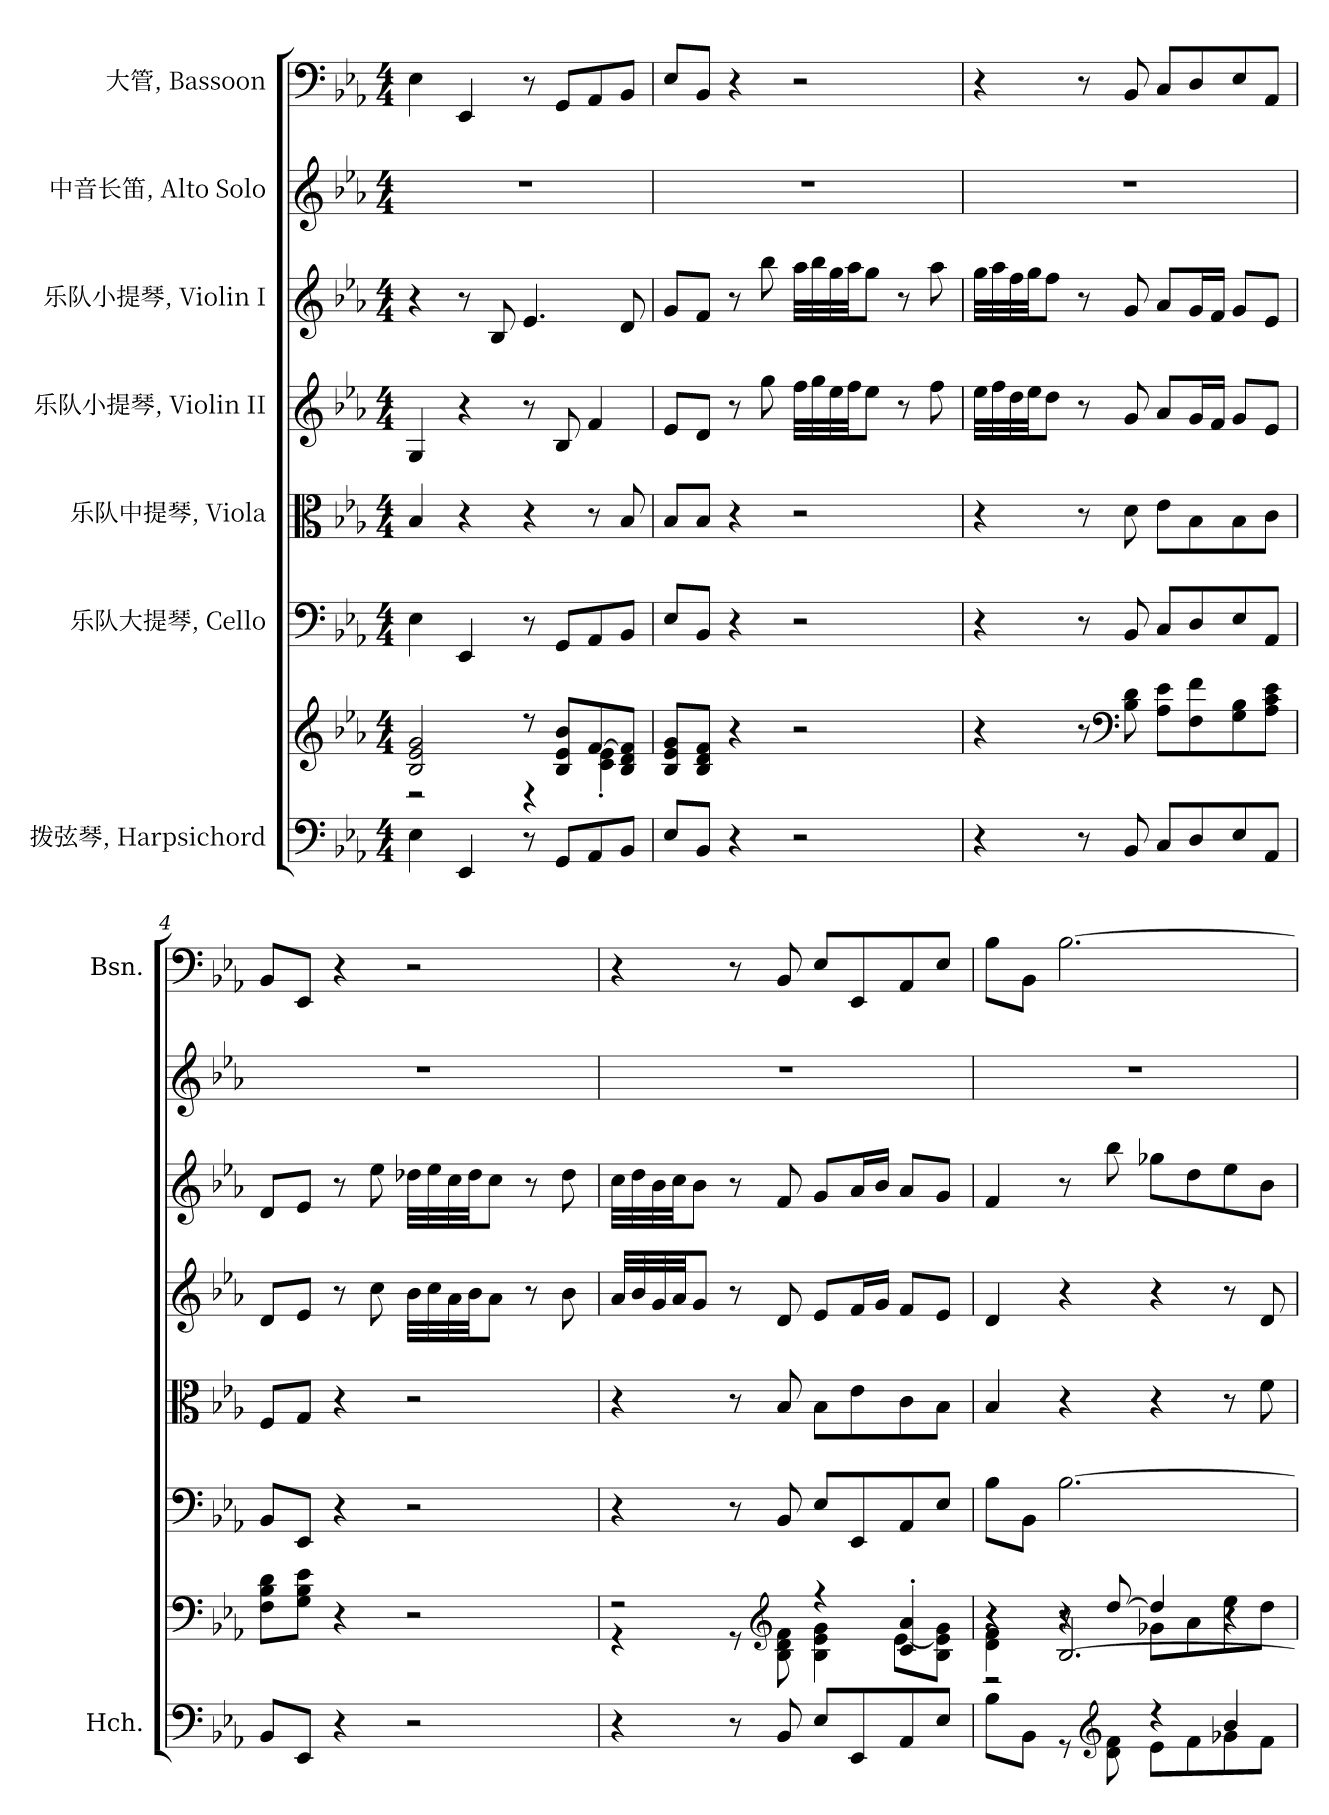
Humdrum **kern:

**kern	**kern	**kern	**kern	**kern	**kern	**kern	**kern
*part7	*part7	*part6	*part5	*part4	*part3	*part2	*part1
*staff8	*staff7	*staff6	*staff5	*staff4	*staff3	*staff2	*staff1
*I"拨弦琴, Harpsichord	*	*I"乐队大提琴, Cello	*I"乐队中提琴, Viola	*I"乐队小提琴, Violin II	*I"乐队小提琴, Violin I	*I"中音长笛, Alto Solo	*I"大管, Bassoon
*I'Hch.	*	*	*	*	*	*	*I'Bsn.
*clefF4	*clefG2	*clefF4	*clefC3	*clefG2	*clefG2	*clefG2	*clefF4
*	*	*	*	*	*	*ITrd3c5	*
*k[b-e-a-]	*k[b-e-a-]	*k[b-e-a-]	*k[b-e-a-]	*k[b-e-a-]	*k[b-e-a-]	*k[b-e-]	*k[b-e-a-]
*M4/4	*M4/4	*M4/4	*M4/4	*M4/4	*M4/4	*M4/4	*M4/4
*MM55	*MM55	*MM55	*MM55	*MM55	*MM55	*MM55	*MM55
=1	=1	=1	=1	=1	=1	=1	=1
*	*^	*	*	*	*	*	*
4E-\	2B-/ 2e-/ 2g/	2r	4E-\	4B-/	4G/	4r	1r	4E-\
4EE-/	.	.	4EE-/	4r	4r	8r	.	4EE-/
.	.	.	.	.	.	8B-/	.	.
8r	8r	4r	8r	4r	8r	4.e-/	.	8r
8GG/L	8B-/ 8e-/ 8b-/L	.	8GG/L	.	8B-/	.	.	8GG/L
8AA-/	[8f/	4c\' 4e-\'	8AA-/	8r	4f/	.	.	8AA-/
8BB-/J	8B-/ 8d/ 8f/]J	.	8BB-/J	8B-/	.	8d/	.	8BB-/J
*	*v	*v	*	*	*	*	*	*
=2	=2	=2	=2	=2	=2	=2	=2
8E-/L	8B-/ 8e-/ 8g/L	8E-/L	8B-/L	8e-/L	8g/L	1r	8E-/L
8BB-/J	8B-/ 8d/ 8f/J	8BB-/J	8B-/J	8d/J	8f/J	.	8BB-/J
4r	4r	4r	4r	8r	8r	.	4r
.	.	.	.	8gg\	8bb-\	.	.
2r	2r	2r	2r	32ff\LLL	32aa-\LLL	.	2r
.	.	.	.	32gg\	32bb-\	.	.
.	.	.	.	32ee-\	32gg\	.	.
.	.	.	.	32ff\JJ	32aa-\JJ	.	.
.	.	.	.	8ee-\J	8gg\J	.	.
.	.	.	.	8r	8r	.	.
.	.	.	.	8ff\	8aa-\	.	.
!!LO:PB:g=z
=3	=3	=3	=3	=3	=3	=3	=3
4r	4r	4r	4r	32ee-\LLL	32gg\LLL	1r	4r
.	.	.	.	32ff\	32aa-\	.	.
.	.	.	.	32dd\	32ff\	.	.
.	.	.	.	32ee-\JJ	32gg\JJ	.	.
.	.	.	.	8dd\J	8ff\J	.	.
8r	8r	8r	8r	8r	8r	.	8r
*	*clefF4	*	*	*	*	*	*
8BB-/	8B-\ 8d\	8BB-/	8d\	8g/	8g/	.	8BB-/
8C/L	8A-\ 8e-\L	8C/L	8e-\L	8a-/L	8a-/L	.	8C/L
8D/	8F\ 8f\	8D/	8B-\	16g/L	16g/L	.	8D/
.	.	.	.	16f/JJ	16f/JJ	.	.
8E-/	8G\ 8B-\	8E-/	8B-\	8g/L	8g/L	.	8E-/
8AA-/J	8A-\ 8c\ 8e-\J	8AA-/J	8c\J	8e-/J	8e-/J	.	8AA-/J
=4	=4	=4	=4	=4	=4	=4	=4
8BB-/L	8F\ 8B-\ 8d\L	8BB-/L	8F/L	8d/L	8d/L	1r	8BB-/L
8EE-/J	8G\ 8B-\ 8e-\J	8EE-/J	8G/J	8e-/J	8e-/J	.	8EE-/J
4r	4r	4r	4r	8r	8r	.	4r
.	.	.	.	8cc\	8ee-\	.	.
2r	2r	2r	2r	32b-\LLL	32dd-X\LLL	.	2r
.	.	.	.	32cc\	32ee-\	.	.
.	.	.	.	32a-\	32cc\	.	.
.	.	.	.	32b-\JJ	32dd-\JJ	.	.
.	.	.	.	8a-\J	8cc\J	.	.
.	.	.	.	8r	8r	.	.
.	.	.	.	8b-\	8dd-\	.	.
=5	=5	=5	=5	=5	=5	=5	=5
*	*^	*	*	*	*	*	*
4r	2r	4r	4r	4r	32a-/LLL	32cc\LLL	1r	4r
.	.	.	.	.	32b-/	32dd\	.	.
.	.	.	.	.	32g/	32b-\	.	.
.	.	.	.	.	32a-/JJ	32cc\JJ	.	.
.	.	.	.	.	8g/J	8b-\J	.	.
8r	.	8r	8r	8r	8r	8r	.	8r
*	*clefG2	*	*	*	*	*	*	*
8BB-/	.	8B-\ 8d\ 8f\	8BB-/	8B-/	8d/	8f/	.	8BB-/
8E-/L	4r	4B-\ 4e-\ 4g\	8E-/L	8B-\L	8e-/L	8g/L	.	8E-/L
8EE-/	.	.	8EE-/	8e-\	16f/L	16a-/L	.	8EE-/
.	.	.	.	.	16g/JJ	16b-/JJ	.	.
8AA-/	4c/' 4a-/'	[8e-\L	8AA-/	8c\	8f/L	8a-/L	.	8AA-/
8E-/J	.	8B-\ 8e-\] 8g\J	8E-/J	8B-\J	8e-/J	8g/J	.	8E-/J
!!LO:PB:g=z
=6	=6	=6	=6	=6	=6	=6	=6	=6
*^	*	*^	*	*	*	*	*	*
2r	8B-\L	4r	4d\ 4f\	4r	8B-\L	4B-/	4d/	4f/	1r	8B-\L
.	8BB-\J	.	.	.	8BB-\J	.	.	.	.	8BB-\J
.	8r	8r	4r	[2.B-/	[2.B-\	4r	4r	8r	.	[2.B-\
*clefG2	*	*	*	*	*	*	*	*	*	*
.	8d\ 8f\	[8dd/	.	.	.	.	.	8bb-\	.	.
4r	8e-\L	4dd/]	8g-X\L	.	.	4r	4r	8gg-X\L	.	.
.	8f\	.	8a-\	.	.	.	.	8dd\	.	.
4b-/	8g-X\	4r	8ee-\	.	.	8r	8r	8ee-\	.	.
.	8f\J	.	8dd\J	.	.	8f\	8d/	8b-\J	.	.
*v	*v	*	*	*	*	*	*	*	*	*
*	*v	*v	*v	*	*	*	*	*	*
=	=	=	=	=	=	=	=
*-	*-	*-	*-	*-	*-	*-	*-
